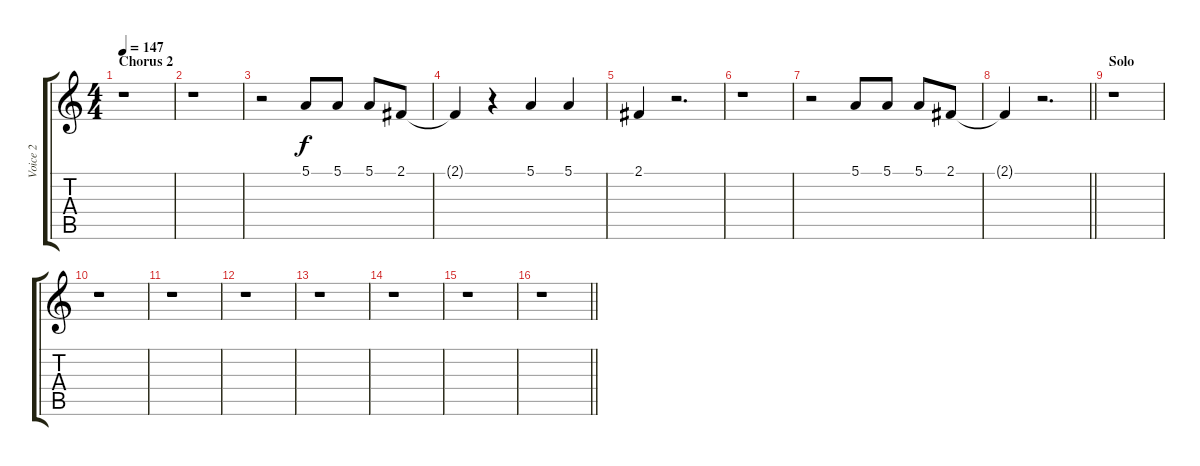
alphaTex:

\track ("Voice 2" "Voice 2") {instrument cello}
\staff {score tabs}
\tuning (E4 B3 G3 D3 A2 E2) {hide}
\ts (4 4)
\section ("" "Chorus 2")
\tempo 147
\clef g2
\ks c
r.1{dy f} |
r.1 |
r.2 5.1.8 5.1.8 5.1.8 2.1.8 |
2.1{t}.4 r.4 5.1.4 5.1.4 |
2.1.4 r.2{d} |
r.1 |
r.2 5.1.8 5.1.8 5.1.8 2.1.8 |
\barLineRight lightlight
2.1{t}.4 r.2{d} |
\section ("" "Solo")
r.1 |
r.1 |
r.1 |
r.1 |
r.1 |
r.1 |
r.1 |
\barLineRight lightlight
r.1
